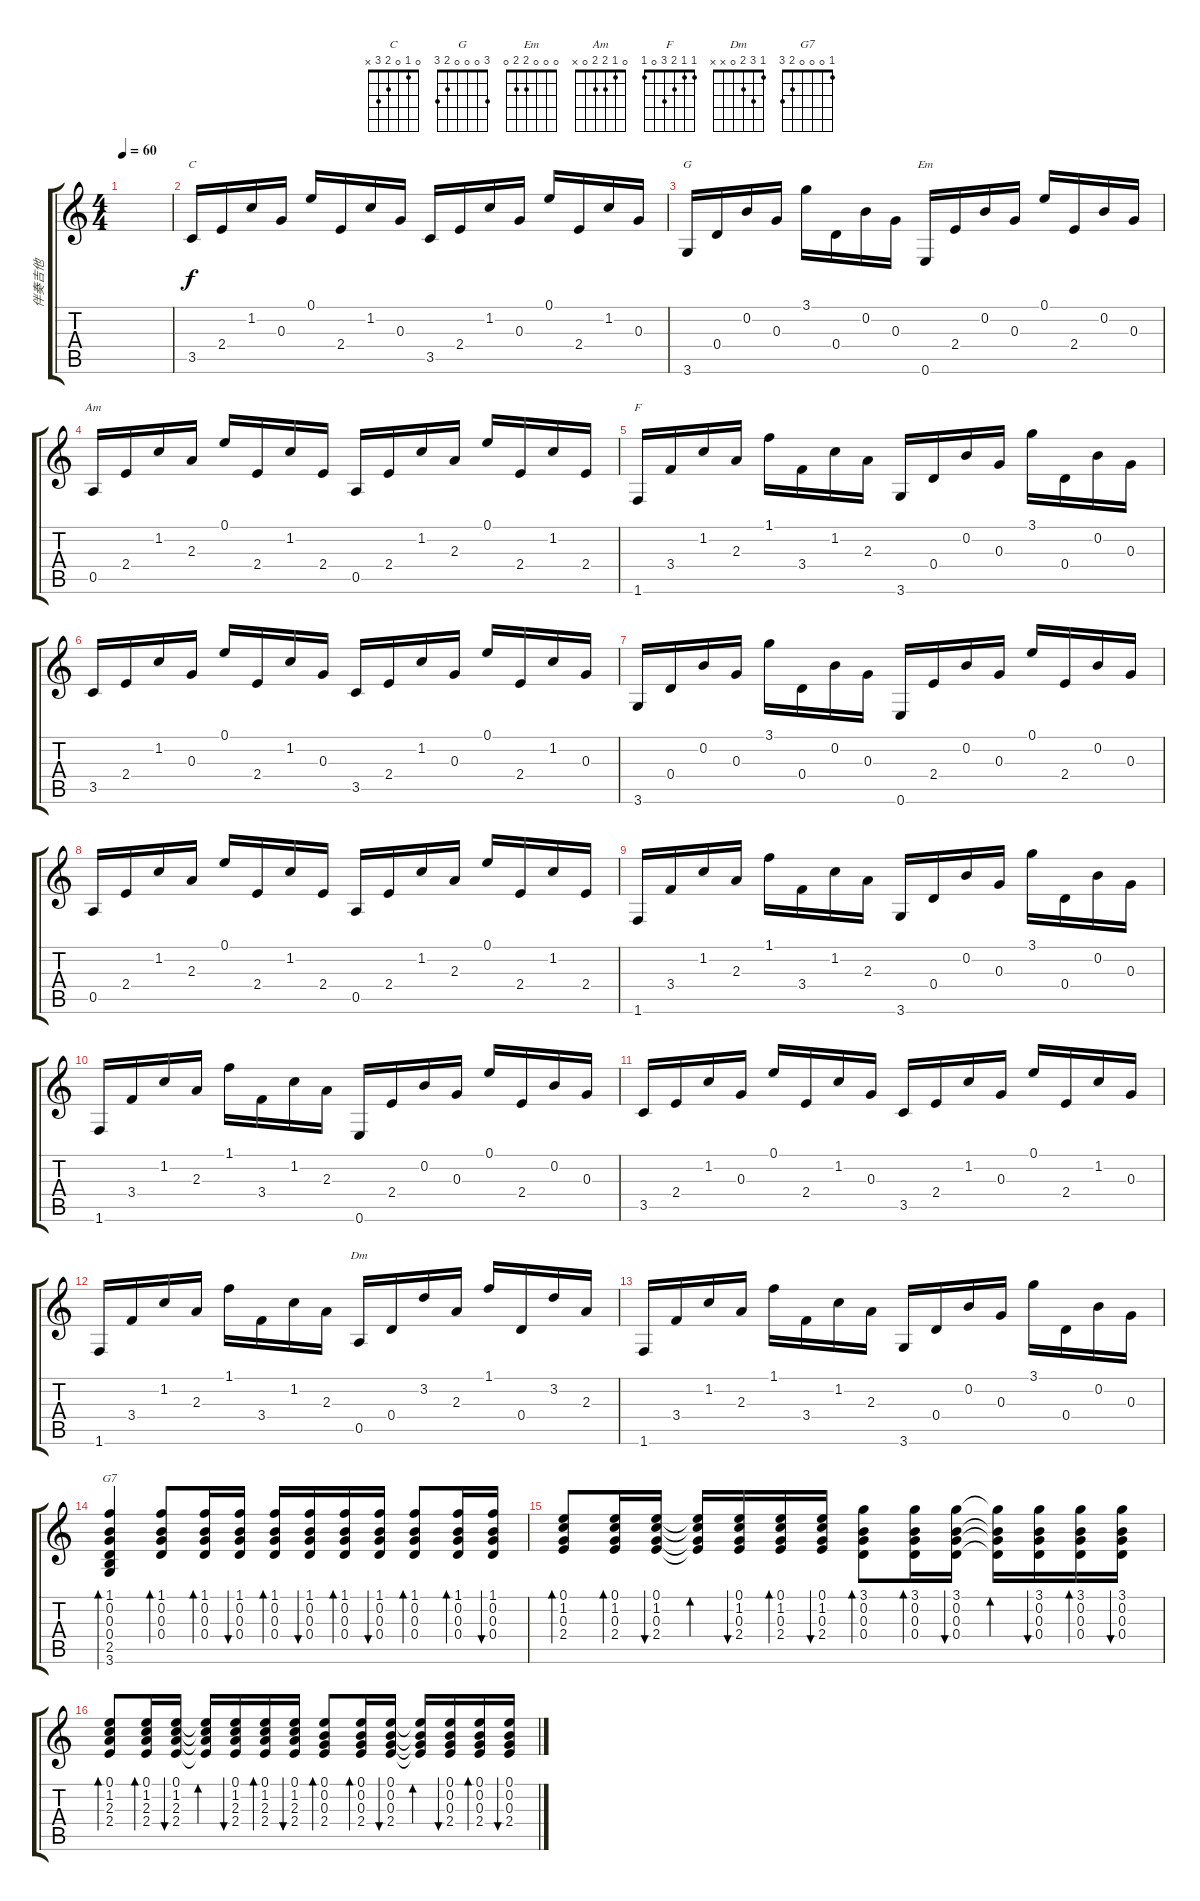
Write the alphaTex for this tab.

\track ("伴奏吉他" "伴奏吉他") {instrument acousticguitarsteel}
\staff {score tabs}
\tuning (E4 B3 G3 D3 A2 E2) {hide}
\chord ("C" 0 1 0 2 3 x)
\chord ("G" 3 0 0 0 2 3)
\chord ("Em" 0 0 0 2 2 0)
\chord ("Am" 0 1 2 2 0 x)
\chord ("F" 1 1 2 3 0 1)
\chord ("Dm" 1 3 2 0 x x)
\chord ("G7" 1 0 0 0 2 3)
\ts (4 4)
\tempo 60
\clef g2
\ks c
|
3.5.16{ch "C"} 2.4.16 1.2.16 0.3.16 0.1.16 2.4.16 1.2.16 0.3.16 3.5.16 2.4.16 1.2.16 0.3.16 0.1.16 2.4.16 1.2.16 0.3.16 |
3.6.16{ch "G"} 0.4.16 0.2.16 0.3.16 3.1.16 0.4.16 0.2.16 0.3.16 0.6.16{ch "Em"} 2.4.16 0.2.16 0.3.16 0.1.16 2.4.16 0.2.16 0.3.16 |
0.5.16{ch "Am"} 2.4.16 1.2.16 2.3.16 0.1.16 2.4.16 1.2.16 2.4.16 0.5.16 2.4.16 1.2.16 2.3.16 0.1.16 2.4.16 1.2.16 2.4.16 |
1.6.16{ch "F"} 3.4.16 1.2.16 2.3.16 1.1.16 3.4.16 1.2.16 2.3.16 3.6.16 0.4.16 0.2.16 0.3.16 3.1.16 0.4.16 0.2.16 0.3.16 |
3.5.16 2.4.16 1.2.16 0.3.16 0.1.16 2.4.16 1.2.16 0.3.16 3.5.16 2.4.16 1.2.16 0.3.16 0.1.16 2.4.16 1.2.16 0.3.16 |
3.6.16 0.4.16 0.2.16 0.3.16 3.1.16 0.4.16 0.2.16 0.3.16 0.6.16 2.4.16 0.2.16 0.3.16 0.1.16 2.4.16 0.2.16 0.3.16 |
0.5.16 2.4.16 1.2.16 2.3.16 0.1.16 2.4.16 1.2.16 2.4.16 0.5.16 2.4.16 1.2.16 2.3.16 0.1.16 2.4.16 1.2.16 2.4.16 |
1.6.16 3.4.16 1.2.16 2.3.16 1.1.16 3.4.16 1.2.16 2.3.16 3.6.16 0.4.16 0.2.16 0.3.16 3.1.16 0.4.16 0.2.16 0.3.16 |
1.6.16 3.4.16 1.2.16 2.3.16 1.1.16 3.4.16 1.2.16 2.3.16 0.6.16 2.4.16 0.2.16 0.3.16 0.1.16 2.4.16 0.2.16 0.3.16 |
3.5.16 2.4.16 1.2.16 0.3.16 0.1.16 2.4.16 1.2.16 0.3.16 3.5.16 2.4.16 1.2.16 0.3.16 0.1.16 2.4.16 1.2.16 0.3.16 |
1.6.16 3.4.16 1.2.16 2.3.16 1.1.16 3.4.16 1.2.16 2.3.16 0.5.16{ch "Dm"} 0.4.16 3.2.16 2.3.16 1.1.16 0.4.16 3.2.16 2.3.16 |
1.6.16 3.4.16 1.2.16 2.3.16 1.1.16 3.4.16 1.2.16 2.3.16 3.6.16 0.4.16 0.2.16 0.3.16 3.1.16 0.4.16 0.2.16 0.3.16 |
(1.1 0.2 0.3 0.4 2.5 3.6).4{bd 240 ch "G7"} (1.1 0.2 0.3 0.4).8{bd 30} (1.1 0.2 0.3 0.4).16{bd 30} (1.1 0.2 0.3 0.4).16{bu 30} (1.1 0.2 0.3 0.4).16{bd 30} (1.1 0.2 0.3 0.4).16{bu 30} (1.1 0.2 0.3 0.4).16{bd 30} (1.1 0.2 0.3 0.4).16{bu 30} (1.1 0.2 0.3 0.4).8{bd 30} (1.1 0.2 0.3 0.4).16{bd 30} (1.1 0.2 0.3 0.4).16{bu 30} |
(0.1 1.2 0.3 2.4).8{bd 30} (0.1 1.2 0.3 2.4).16{bd 30} (0.1 1.2 0.3 2.4).16{bu 30} (0.1{t} 1.2{t} 0.3{t} 2.4{t}).16{bd 30} (0.1 1.2 0.3 2.4).16{bu 30} (0.1 1.2 0.3 2.4).16{bd 30} (0.1 1.2 0.3 2.4).16{bu 30} (3.1 0.2 0.3 0.4).8{bd 30} (3.1 0.2 0.3 0.4).16{bd 30} (3.1 0.2 0.3 0.4).16{bu 30} (3.1{t} 0.2{t} 0.3{t} 0.4{t}).16{bd 30} (3.1 0.2 0.3 0.4).16{bu 30} (3.1 0.2 0.3 0.4).16{bd 30} (3.1 0.2 0.3 0.4).16{bu 30} |
(0.1 1.2 2.3 2.4).8{bd 30} (0.1 1.2 2.3 2.4).16{bd 30} (0.1 1.2 2.3 2.4).16{bu 30} (0.1{t} 1.2{t} 2.3{t} 2.4{t}).16{bd 30} (0.1 1.2 2.3 2.4).16{bu 30} (0.1 1.2 2.3 2.4).16{bd 30} (0.1 1.2 2.3 2.4).16{bu 30} (0.1 0.2 0.3 2.4).8{bd 30} (0.1 0.2 0.3 2.4).16{bd 30} (0.1 0.2 0.3 2.4).16{bu 30} (0.1{t} 0.2{t} 0.3{t} 2.4{t}).16{bd 30} (0.1 0.2 0.3 2.4).16{bu 30} (0.1 0.2 0.3 2.4).16{bd 30} (0.1 0.2 0.3 2.4).16{bu 30}
